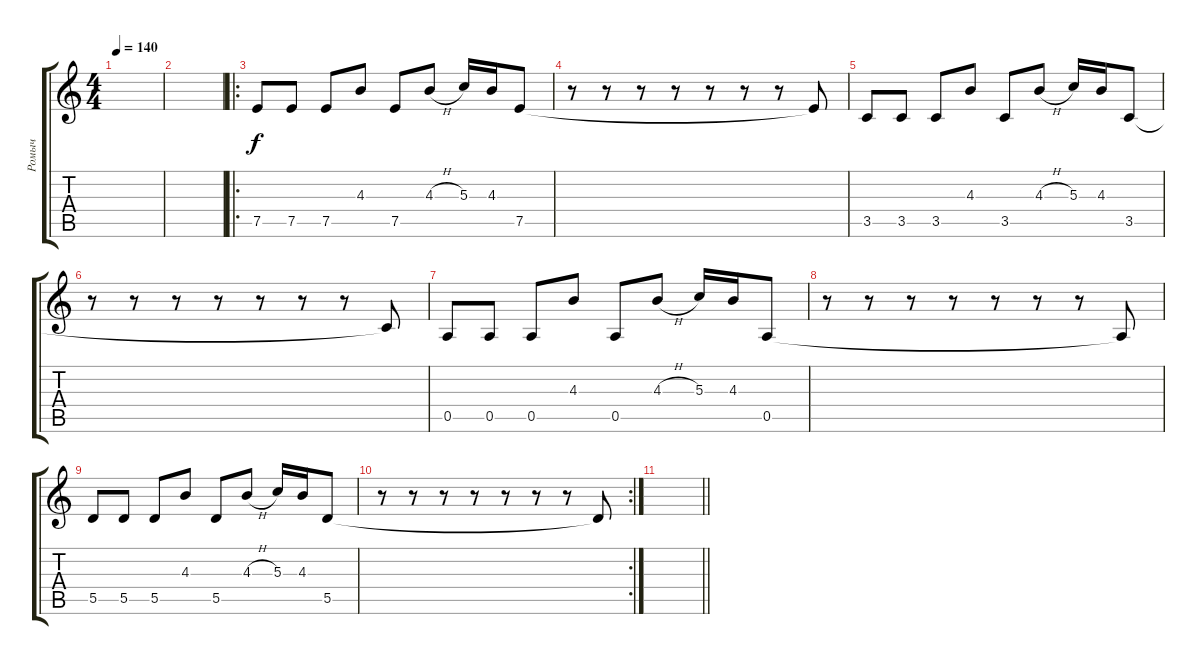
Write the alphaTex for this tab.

\track ("Ромыч" "Ромыч") {instrument acousticguitarsteel}
\staff {score tabs}
\tuning (E4 B3 G3 D3 A2 E2) {hide}
\ts (4 4)
\tempo 140
\clef g2
\ks c
|
|
\ro
7.5.8{volume 16} 7.5.8{balance 0} 7.5.8{balance 16} 4.3.8{balance 0} 7.5.8{balance 16} 4.3{h}.8{balance 0} 5.3.16{balance 16} 4.3.16{balance 0} 7.5.8 |
r.8 r.8 r.8 r.8 r.8 r.8 r.8 7.5{t}.8 |
3.5.8 3.5.8{balance 0} 3.5.8{balance 16} 4.3.8{balance 0} 3.5.8{balance 16} 4.3{h}.8{balance 0} 5.3.16{balance 16} 4.3.16{balance 0} 3.5.8 |
r.8 r.8 r.8 r.8 r.8 r.8 r.8 3.5{t}.8 |
0.5.8 0.5.8{balance 0} 0.5.8{balance 16} 4.3.8{balance 0} 0.5.8{balance 16} 4.3{h}.8{balance 0} 5.3.16{balance 16} 4.3.16{balance 0} 0.5.8 |
r.8 r.8 r.8 r.8 r.8 r.8 r.8 0.5{t}.8 |
5.5.8 5.5.8{balance 0} 5.5.8{balance 16} 4.3.8{balance 0} 5.5.8{balance 16} 4.3{h}.8{balance 0} 5.3.16{balance 16} 4.3.16{balance 0} 5.5.8 |
\rc 2
r.8 r.8 r.8 r.8 r.8 r.8 r.8 5.5{t}.8 |
\barLineRight lightlight
